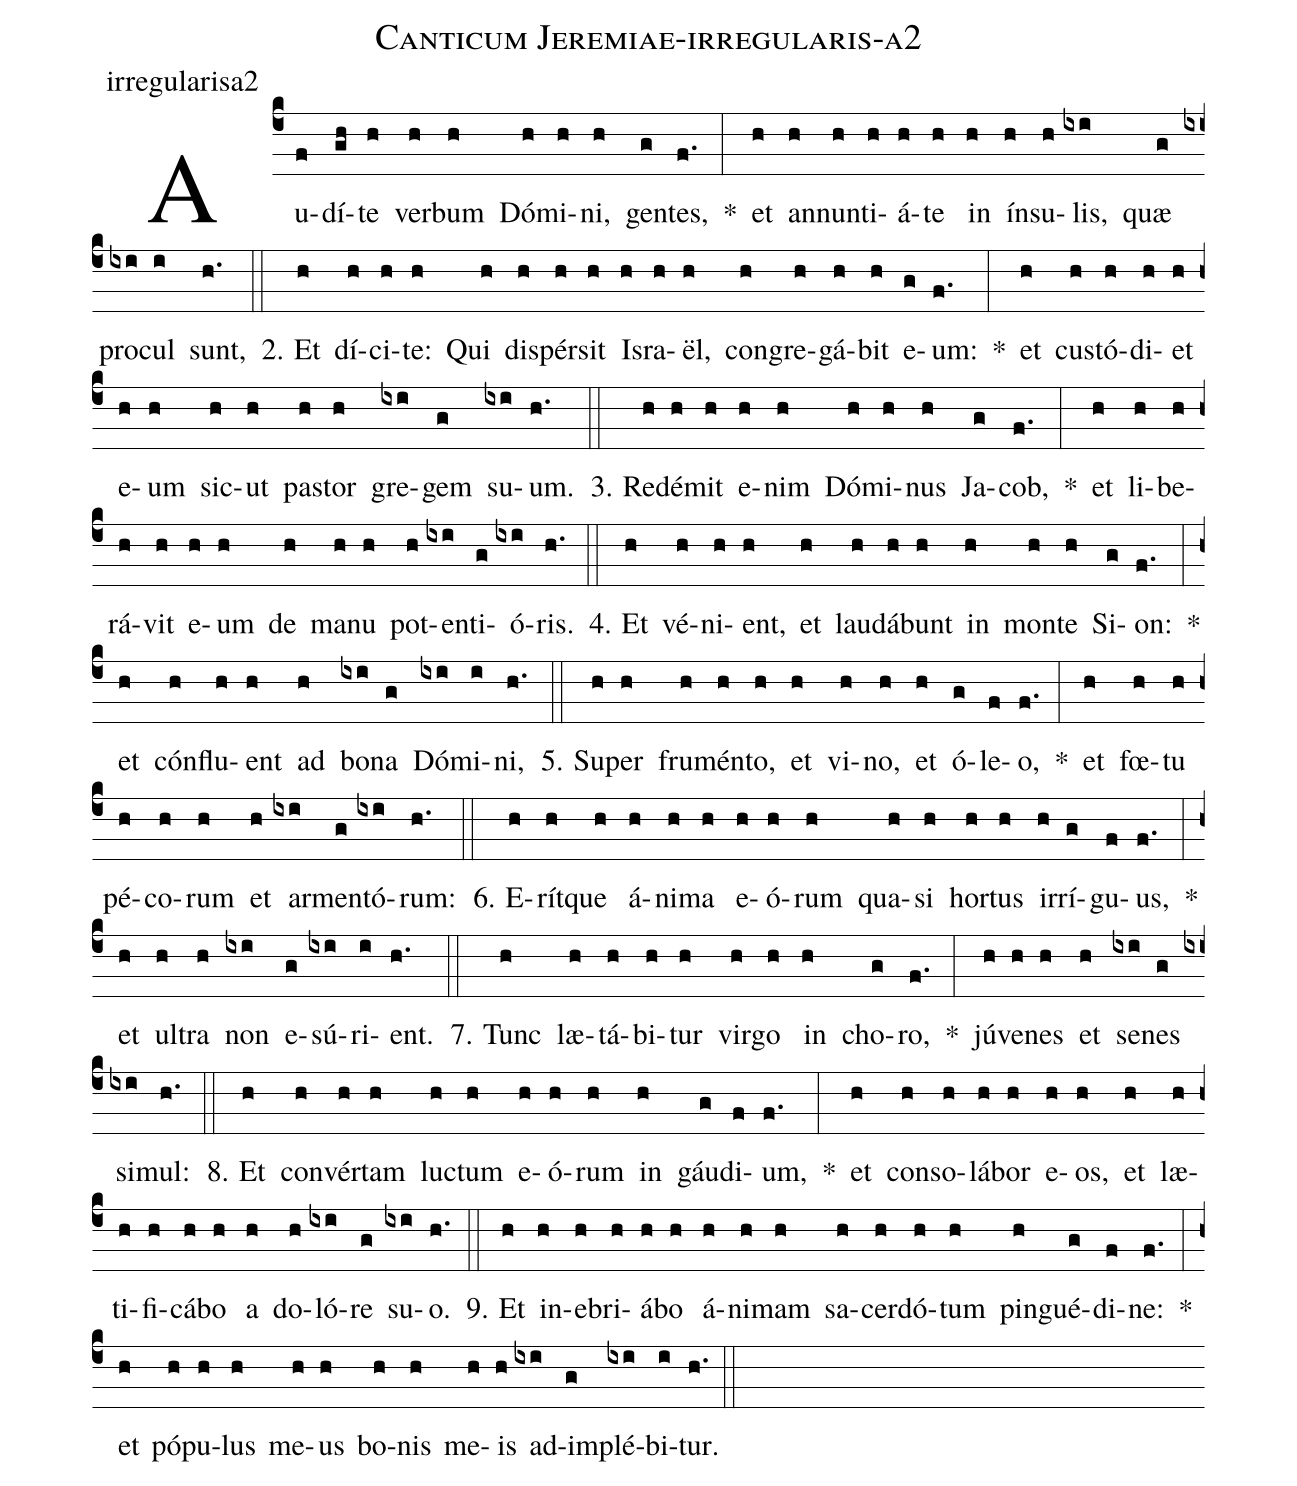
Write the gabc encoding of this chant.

name: Canticum Jeremiae-irregularis-a2;
annotation: irregularisa2;
%%
(c4)Au(f)dí(gh)te(h) ver(h)bum(h) Dó(h)mi(h)ni,(h) gen(g)tes,(f.) *(:) et(h) an(h)nun(h)ti(h)á(h)te(h) in(h) ín(h)su(h)lis,(ixi) quæ(g) pro(ixi)cul(i) sunt,(h.) (::)
2. Et(h) dí(h)ci(h)te:(h) Qui(h) di(h)spér(h)sit(h) Is(h)ra(h)ël,(h) con(h)gre(h)gá(h)bit(h) e(g)um:(f.) *(:) et(h) cus(h)tó(h)di(h)et(h) e(h)um(h) sic(h)ut(h) pas(h)tor(h) gre(ixi)gem(g) su(ixi)um.(h.) (::)
3. Red(h)é(h)mit(h) e(h)nim(h) Dó(h)mi(h)nus(h) Ja(g)cob,(f.) *(:) et(h) li(h)be(h)rá(h)vit(h) e(h)um(h) de(h) ma(h)nu(h) pot(h)en(ixi)ti(g)ó(ixi)ris.(h.) (::)
4. Et(h) vé(h)ni(h)ent,(h) et(h) lau(h)dá(h)bunt(h) in(h) mon(h)te(h) Si(g)on:(f.) *(:) et(h) cón(h)flu(h)ent(h) ad(h) bo(ixi)na(g) Dó(ixi)mi(i)ni,(h.) (::)
5. Su(h)per(h) fru(h)mén(h)to,(h) et(h) vi(h)no,(h) et(h) ó(g)le(f)o,(f.) *(:) et(h) fœ(h)tu(h) pé(h)co(h)rum(h) et(h) ar(ixi)men(g)tó(ixi)rum:(h.) (::)
6. E(h)rít(h)que(h) á(h)ni(h)ma(h) e(h)ó(h)rum(h) qua(h)si(h) hor(h)tus(h) ir(h)rí(g)gu(f)us,(f.) *(:) et(h) ul(h)tra(h) non(ixi) e(g)sú(ixi)ri(i)ent.(h.) (::)
7. Tunc(h) læ(h)tá(h)bi(h)tur(h) vir(h)go(h) in(h) cho(g)ro,(f.) *(:) jú(h)ve(h)nes(h) et(h) se(ixi)nes(g) si(ixi)mul:(h.) (::)
8. Et(h) con(h)vér(h)tam(h) luc(h)tum(h) e(h)ó(h)rum(h) in(h) gáu(g)di(f)um,(f.) *(:) et(h) con(h)so(h)lá(h)bor(h) e(h)os,(h) et(h) læ(h)ti(h)fi(h)cá(h)bo(h) a(h) do(h)ló(ixi)re(g) su(ixi)o.(h.) (::)
9. Et(h) in(h)e(h)bri(h)á(h)bo(h) á(h)ni(h)mam(h) sa(h)cer(h)dó(h)tum(h) pin(h)gué(g)di(f)ne:(f.) *(:) et(h) pó(h)pu(h)lus(h) me(h)us(h) bo(h)nis(h) me(h)is(h) ad(ixi)im(g)plé(ixi)bi(i)tur.(h.) (::)
